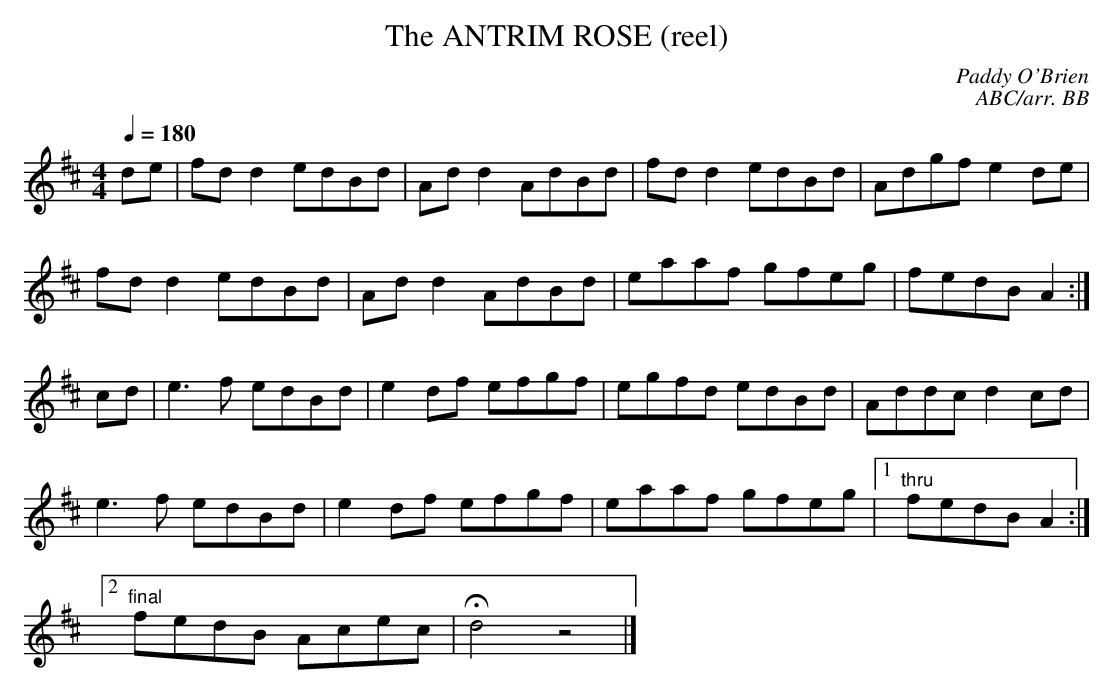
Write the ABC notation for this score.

X:1
T:ANTRIM ROSE (reel), The
C:Paddy O'Brien
C:ABC/arr. BB
Q:1/4=180
M:4/4
L:1/8
K:D
de|fdd2 edBd|Add2 AdBd|fdd2 edBd|Adgf e2 de|
fdd2 edBd|Add2 AdBd|eaaf gfeg|fedB A2 :|
cd|e3 f edBd|e2df efgf|egfd edBd|Addc d2 cd|
e3f edBd|e2df efgf|eaaf gfeg|1 "thru"fedB A2 :|
[2 "final"fedB Acec|Hd4z4|]
